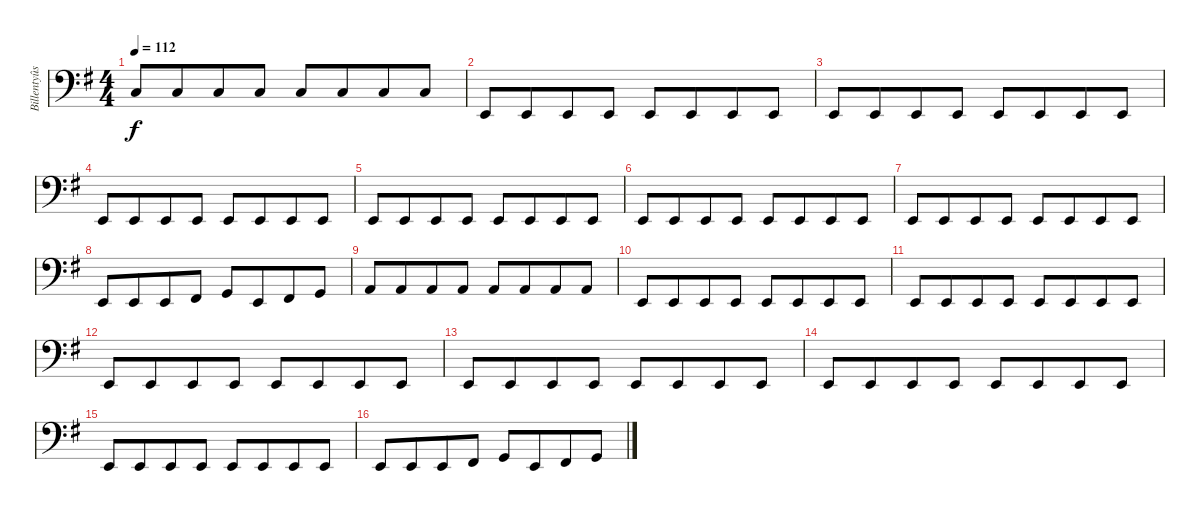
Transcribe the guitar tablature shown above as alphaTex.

\track ("Billentyûs 3 (Jon Lord)" "Billentyûs") {instrument synthbass1}
\staff {score}
\tuning (C3 G2 D2 A1 E1 B0) {hide}
\ts (4 4)
\tempo 112
\clef f4
\ks g
3.4.8{dy f} 3.4.8{beam merge} 3.4.8 3.4.8 3.4.8 3.4.8{beam merge} 3.4.8 3.4.8 |
0.5.8 0.5.8{beam merge} 0.5.8 0.5.8 0.5.8 0.5.8{beam merge} 0.5.8 0.5.8 |
0.5.8 0.5.8{beam merge} 0.5.8 0.5.8 0.5.8 0.5.8{beam merge} 0.5.8 0.5.8 |
0.5.8 0.5.8{beam merge} 0.5.8 0.5.8 0.5.8 0.5.8{beam merge} 0.5.8 0.5.8 |
0.5.8 0.5.8{beam merge} 0.5.8 0.5.8 0.5.8 0.5.8{beam merge} 0.5.8 0.5.8 |
0.5.8 0.5.8{beam merge} 0.5.8 0.5.8 0.5.8 0.5.8{beam merge} 0.5.8 0.5.8 |
0.5.8 0.5.8{beam merge} 0.5.8 0.5.8 0.5.8 0.5.8{beam merge} 0.5.8 0.5.8 |
0.5.8 0.5.8{beam merge} 0.5.8 2.5.8 3.5.8 0.5.8{beam merge} 2.5.8 3.5.8 |
0.4.8 0.4.8{beam merge} 0.4.8 0.4.8 0.4.8 0.4.8{beam merge} 0.4.8 0.4.8 |
0.5.8 0.5.8{beam merge} 0.5.8 0.5.8 0.5.8 0.5.8{beam merge} 0.5.8 0.5.8 |
0.5.8 0.5.8{beam merge} 0.5.8 0.5.8 0.5.8 0.5.8{beam merge} 0.5.8 0.5.8 |
0.5.8 0.5.8{beam merge} 0.5.8 0.5.8 0.5.8 0.5.8{beam merge} 0.5.8 0.5.8 |
0.5.8 0.5.8{beam merge} 0.5.8 0.5.8 0.5.8 0.5.8{beam merge} 0.5.8 0.5.8 |
0.5.8 0.5.8{beam merge} 0.5.8 0.5.8 0.5.8 0.5.8{beam merge} 0.5.8 0.5.8 |
0.5.8 0.5.8{beam merge} 0.5.8 0.5.8 0.5.8 0.5.8{beam merge} 0.5.8 0.5.8 |
0.5.8 0.5.8{beam merge} 0.5.8 2.5.8 3.5.8 0.5.8{beam merge} 2.5.8 3.5.8
